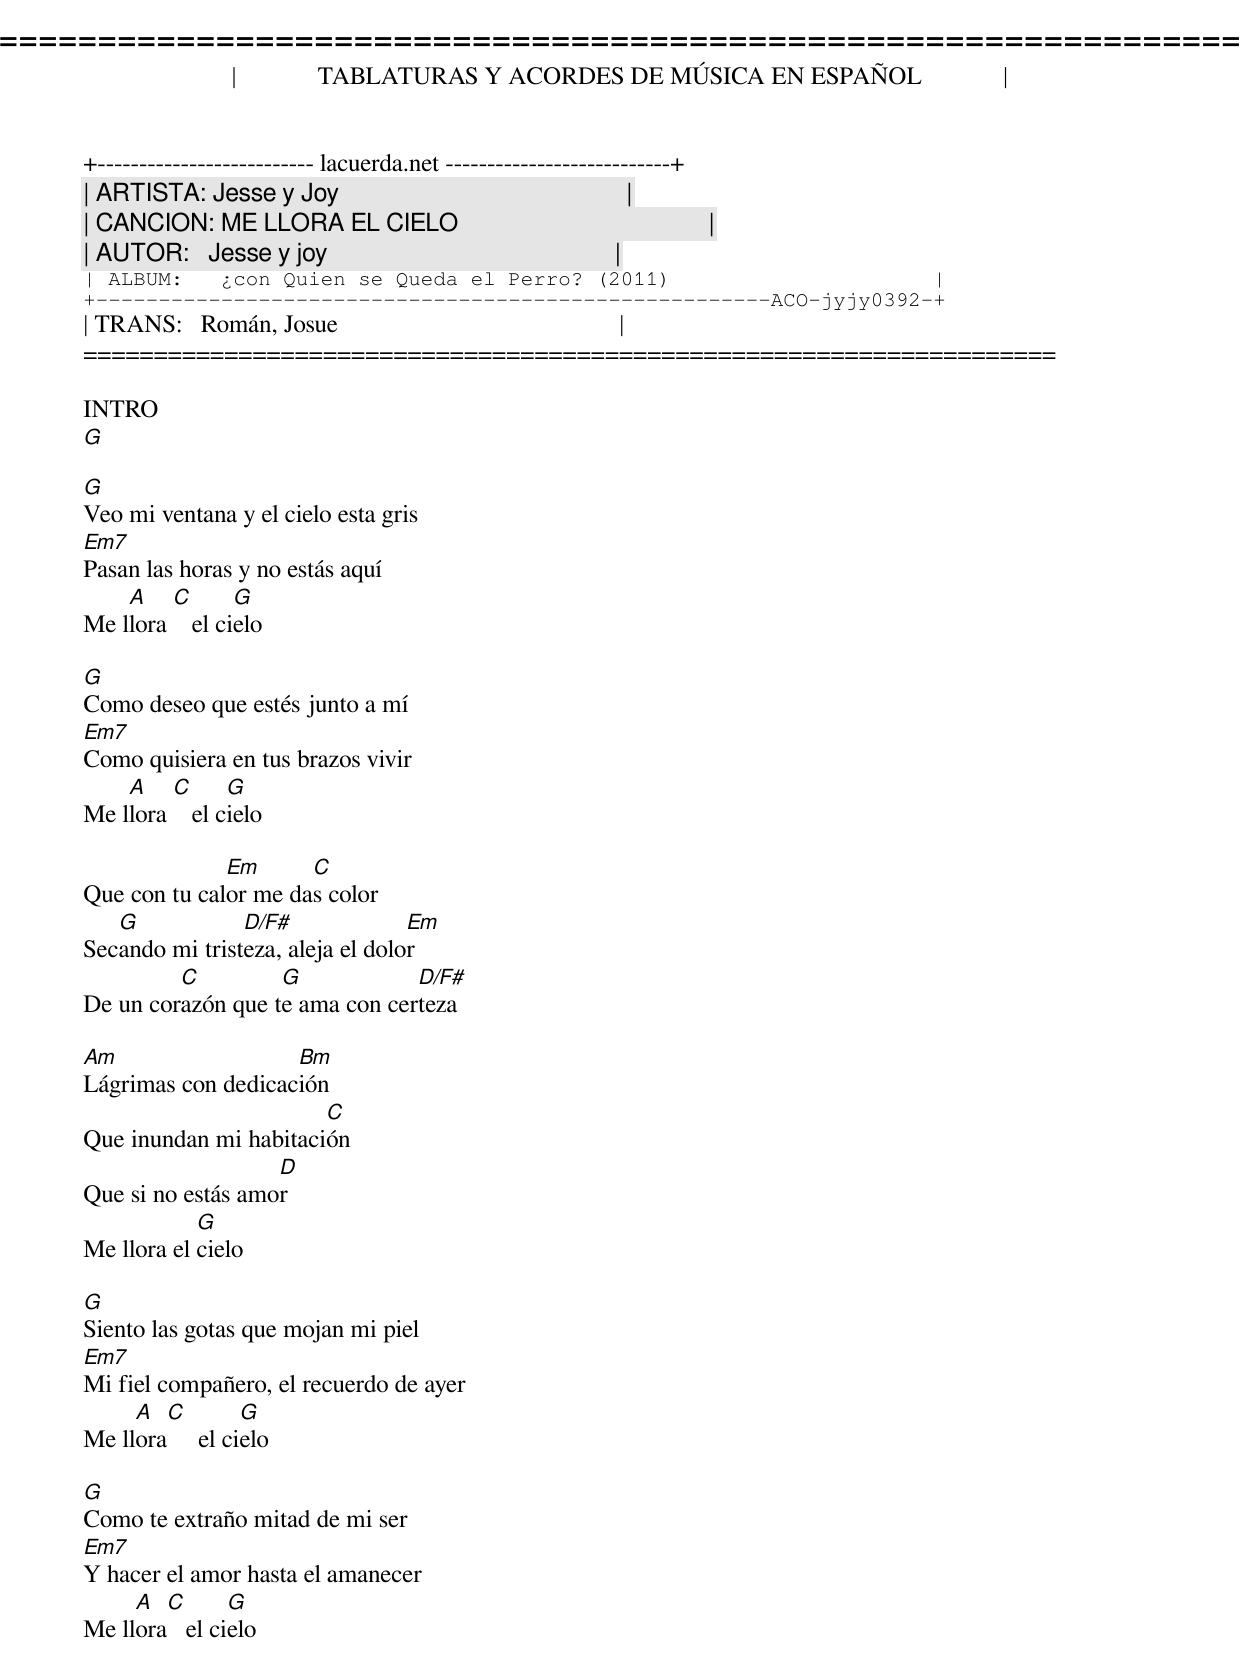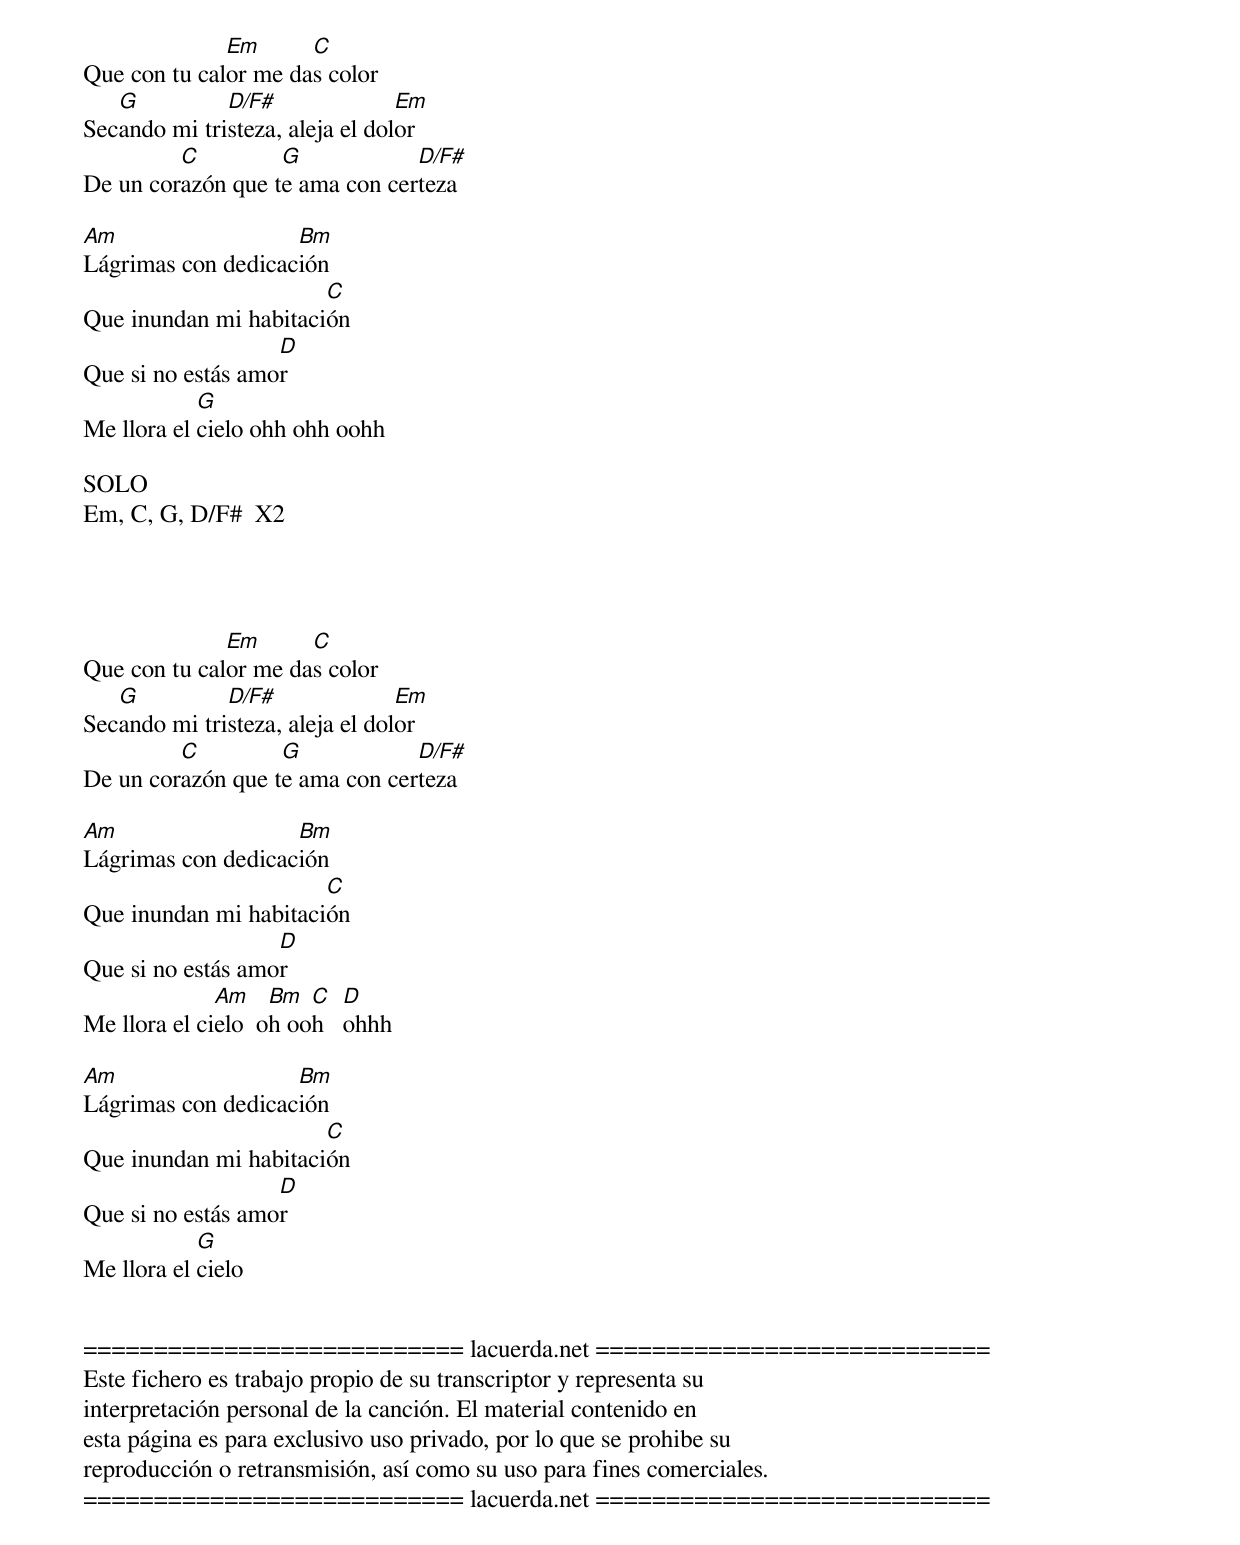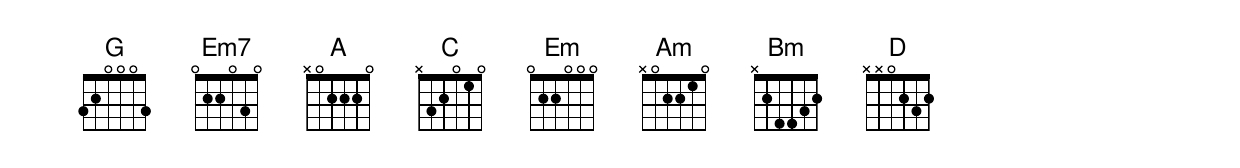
=====================================================================
|             TABLATURAS Y ACORDES DE MÚSICA EN ESPAÑOL             |
+-------------------------- lacuerda.net ---------------------------+
| ARTISTA: Jesse y Joy                                              |
| CANCION: ME LLORA EL CIELO                                        |
| AUTOR:   Jesse y joy                                              |
| ALBUM:   ¿con Quien se Queda el Perro? (2011)                     |
+------------------------------------------------------ACO-jyjy0392-+
| TRANS:   Román, Josue                                             |
=====================================================================

INTRO
G

G
Veo mi ventana y el cielo esta gris
Em7
Pasan las horas y no estás aquí
    A    C       G
Me llora    el cielo

G
Como deseo que estés junto a mí
Em7
Como quisiera en tus brazos vivir
    A    C      G
Me llora    el cielo

              Em      C
Que con tu calor me das color
   G            D/F#              Em
Secando mi tristeza, aleja el dolor
         C         G            D/F#
De un corazón que te ama con certeza

Am                  Bm
Lágrimas con dedicación
                       C
Que inundan mi habitación
                   D
Que si no estás amor
            G
Me llora el cielo

G
Siento las gotas que mojan mi piel
Em7
Mi fiel compañero, el recuerdo de ayer
     A  C         G
Me llora     el cielo

G
Como te extraño mitad de mi ser
Em7
Y hacer el amor hasta el amanecer
     A  C       G
Me llora   el cielo


              Em      C
Que con tu calor me das color
   G          D/F#               Em
Secando mi tristeza, aleja el dolor
         C         G            D/F#
De un corazón que te ama con certeza

Am                  Bm
Lágrimas con dedicación
                       C
Que inundan mi habitación
                   D
Que si no estás amor
            G
Me llora el cielo ohh ohh oohh

SOLO
Em, C, G, D/F#  X2




              Em      C
Que con tu calor me das color
   G          D/F#               Em
Secando mi tristeza, aleja el dolor
         C         G            D/F#
De un corazón que te ama con certeza

Am                  Bm
Lágrimas con dedicación
                       C
Que inundan mi habitación
                   D
Que si no estás amor
              Am    Bm  C   D
Me llora el cielo  oh ooh   ohhh

Am                  Bm
Lágrimas con dedicación
                       C
Que inundan mi habitación
                   D
Que si no estás amor
            G
Me llora el cielo


=========================== lacuerda.net ============================
Este fichero es trabajo propio de su transcriptor y representa su
interpretación personal de la canción. El material contenido en
esta página es para exclusivo uso privado, por lo que se prohibe su
reproducción o retransmisión, así como su uso para fines comerciales.
=========================== lacuerda.net ============================
